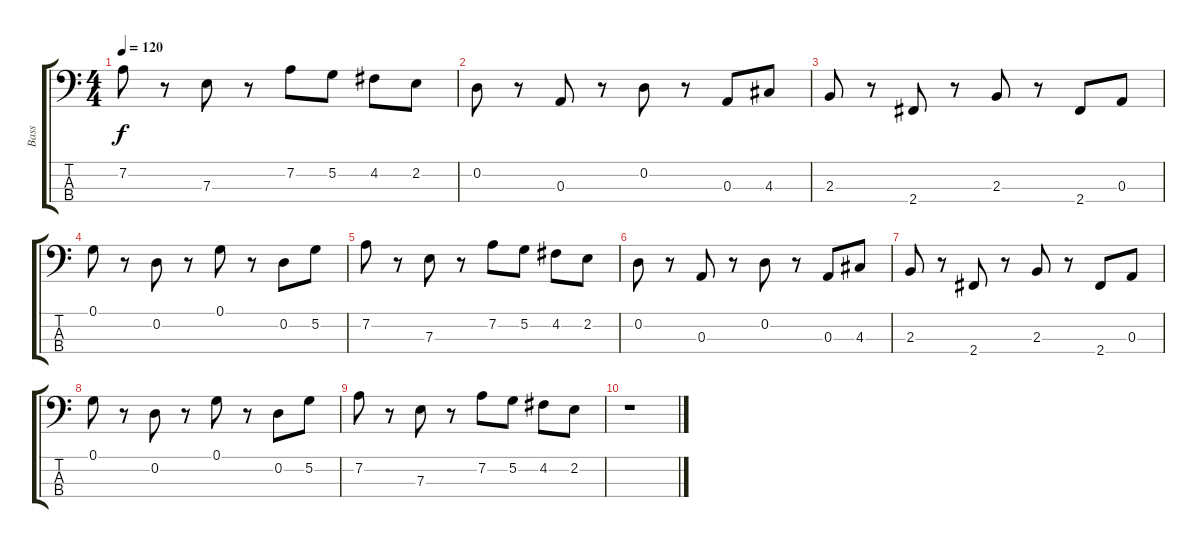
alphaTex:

\track ("Bass" "Bass") {instrument electricbassfinger}
\staff {score tabs}
\tuning (G2 D2 A1 E1) {hide}
\ts (4 4)
\tempo 120
\clef f4
\ks c
7.2.8{dy f} r.8 7.3.8 r.8 7.2.8 5.2.8 4.2.8 2.2.8 |
0.2.8 r.8 0.3.8 r.8 0.2.8 r.8 0.3.8 4.3.8 |
2.3.8 r.8 2.4.8 r.8 2.3.8 r.8 2.4.8 0.3.8 |
0.1.8 r.8 0.2.8 r.8 0.1.8 r.8 0.2.8 5.2.8 |
7.2.8 r.8 7.3.8 r.8 7.2.8 5.2.8 4.2.8 2.2.8 |
0.2.8 r.8 0.3.8 r.8 0.2.8 r.8 0.3.8 4.3.8 |
2.3.8 r.8 2.4.8 r.8 2.3.8 r.8 2.4.8 0.3.8 |
0.1.8 r.8 0.2.8 r.8 0.1.8 r.8 0.2.8 5.2.8 |
7.2.8 r.8 7.3.8 r.8 7.2.8 5.2.8 4.2.8 2.2.8 |
r.1
